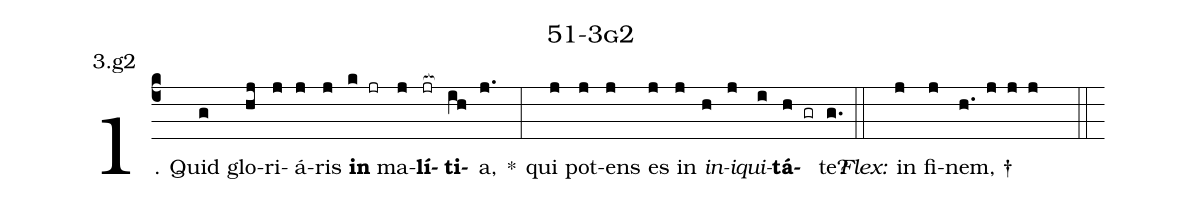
name: 51-3g2;
annotation: 3.g2;
%%
(c4)1. Quid(g) glo(hj)ri(j)á(j)ris(j) <b>in</b>(k jr) ma(j)<b>lí</b>(jr[ocb:1{])<b>ti</b>(ih[ocb:0}])a,(j.) *(:) qui(j) pot(j)ens(j) es(j) in(j) <i>in</i>(h)<i>i</i>(j)<i>qui</i>(i)<b>tá</b>(h gr)te?(g.) (::)
<i>Flex:</i>()  in(j) fi(j)nem, †(h. j j j  ::)
